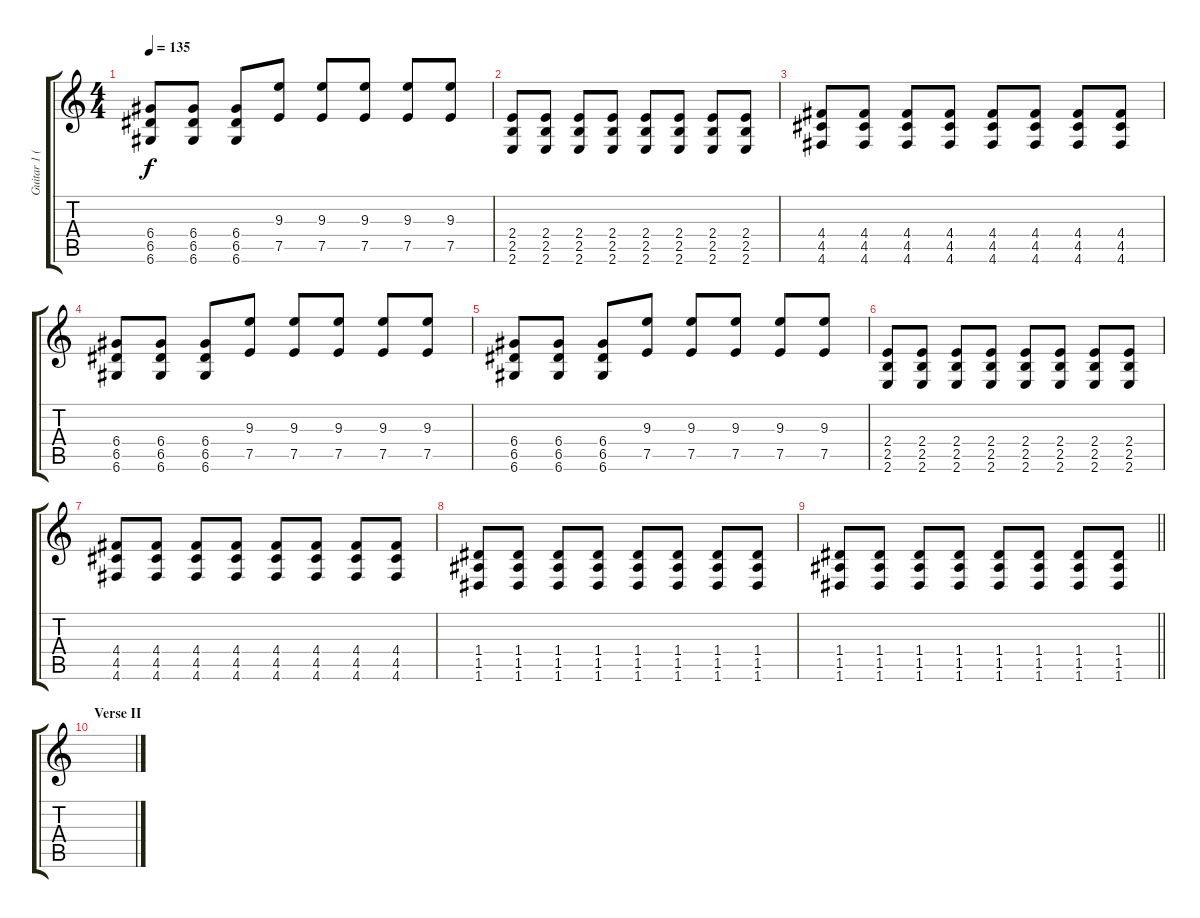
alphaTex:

\track ("Guitar 1 (Benji Madden)" "Guitar 1 (") {instrument overdrivenguitar}
\staff {score tabs}
\tuning (E4 B3 G3 D3 A2 D2) {hide}
\ts (4 4)
\tempo 135
\clef g2
\ks c
(6.4 6.5 6.6).8{dy f} (6.4 6.5 6.6).8 (6.4 6.5 6.6).8 (9.3 7.5).8 (9.3 7.5).8 (9.3 7.5).8 (9.3 7.5).8 (9.3 7.5).8 |
(2.4 2.5 2.6).8 (2.4 2.5 2.6).8 (2.4 2.5 2.6).8 (2.4 2.5 2.6).8 (2.4 2.5 2.6).8 (2.4 2.5 2.6).8 (2.4 2.5 2.6).8 (2.4 2.5 2.6).8 |
(4.4 4.5 4.6).8 (4.4 4.5 4.6).8 (4.4 4.5 4.6).8 (4.4 4.5 4.6).8 (4.4 4.5 4.6).8 (4.4 4.5 4.6).8 (4.4 4.5 4.6).8 (4.4 4.5 4.6).8 |
(6.4 6.5 6.6).8 (6.4 6.5 6.6).8 (6.4 6.5 6.6).8 (9.3 7.5).8 (9.3 7.5).8 (9.3 7.5).8 (9.3 7.5).8 (9.3 7.5).8 |
(6.4 6.5 6.6).8 (6.4 6.5 6.6).8 (6.4 6.5 6.6).8 (9.3 7.5).8 (9.3 7.5).8 (9.3 7.5).8 (9.3 7.5).8 (9.3 7.5).8 |
(2.4 2.5 2.6).8 (2.4 2.5 2.6).8 (2.4 2.5 2.6).8 (2.4 2.5 2.6).8 (2.4 2.5 2.6).8 (2.4 2.5 2.6).8 (2.4 2.5 2.6).8 (2.4 2.5 2.6).8 |
(4.4 4.5 4.6).8 (4.4 4.5 4.6).8 (4.4 4.5 4.6).8 (4.4 4.5 4.6).8 (4.4 4.5 4.6).8 (4.4 4.5 4.6).8 (4.4 4.5 4.6).8 (4.4 4.5 4.6).8 |
(1.4 1.5 1.6).8 (1.4 1.5 1.6).8 (1.4 1.5 1.6).8 (1.4 1.5 1.6).8 (1.4 1.5 1.6).8 (1.4 1.5 1.6).8 (1.4 1.5 1.6).8 (1.4 1.5 1.6).8 |
\barLineRight lightlight
(1.4 1.5 1.6).8 (1.4 1.5 1.6).8 (1.4 1.5 1.6).8 (1.4 1.5 1.6).8 (1.4 1.5 1.6).8 (1.4 1.5 1.6).8 (1.4 1.5 1.6).8 (1.4 1.5 1.6).8 |
\section ("" "Verse II")
